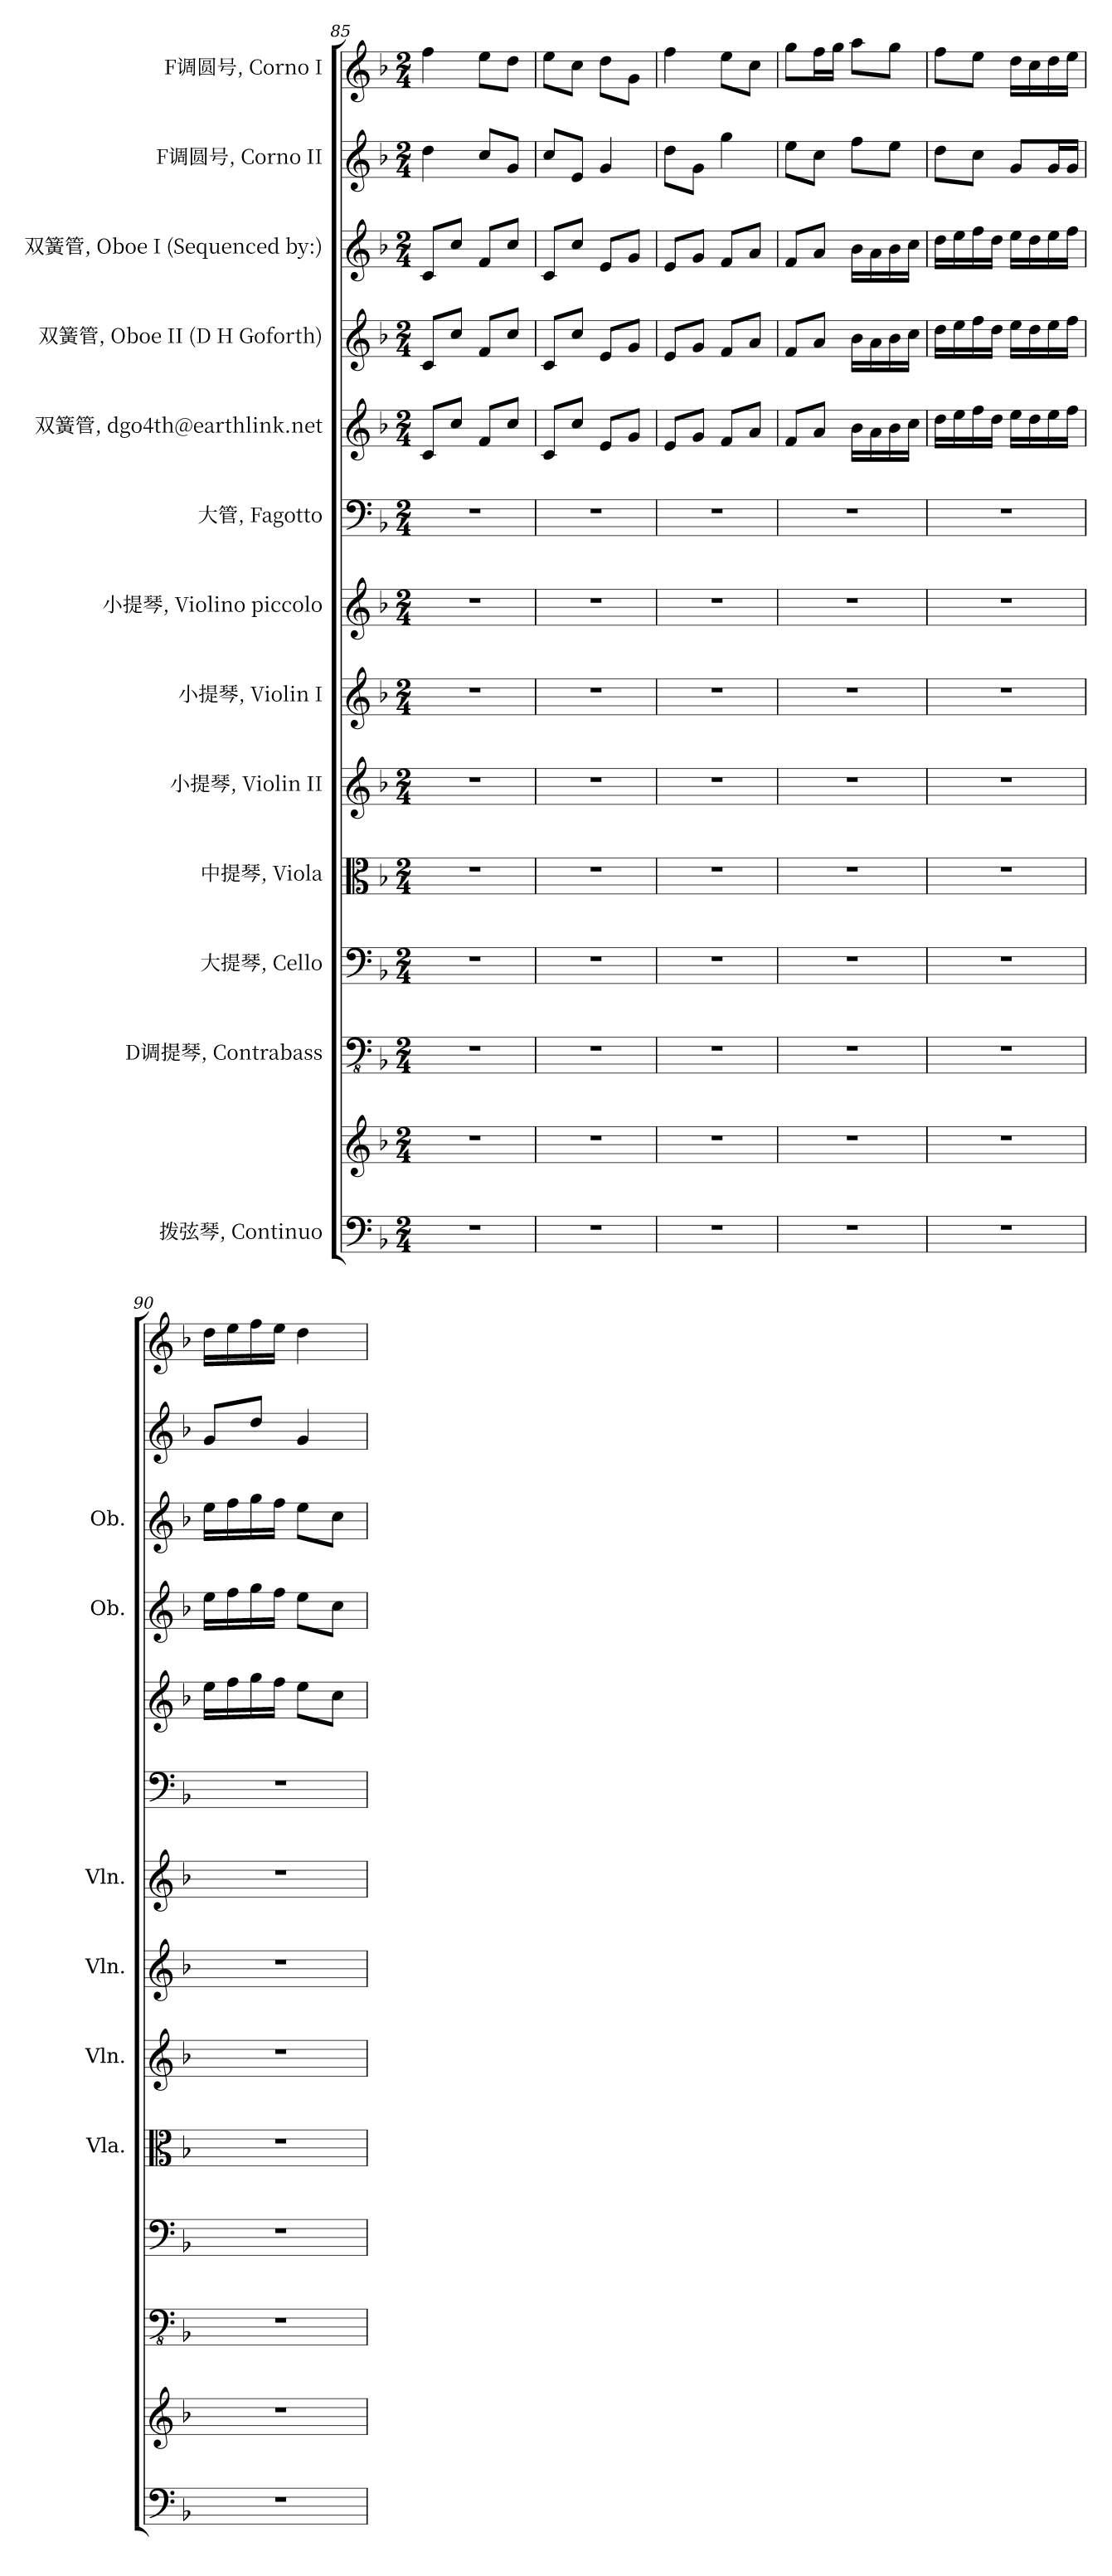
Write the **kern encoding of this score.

**kern	**kern	**kern	**kern	**kern	**kern	**kern	**kern	**kern	**kern	**kern	**kern	**kern	**kern
*part13	*part13	*part12	*part11	*part10	*part9	*part8	*part7	*part6	*part5	*part4	*part3	*part2	*part1
*staff14	*staff13	*staff12	*staff11	*staff10	*staff9	*staff8	*staff7	*staff6	*staff5	*staff4	*staff3	*staff2	*staff1
*I"拨弦琴, Continuo	*	*I"D调提琴, Contrabass	*I"大提琴, Cello	*I"中提琴, Viola	*I"小提琴, Violin II	*I"小提琴, Violin I	*I"小提琴, Violino piccolo	*I"大管, Fagotto	*I"双簧管, dgo4th@earthlink.net	*I"双簧管, Oboe II (D H Goforth)	*I"双簧管, Oboe I (Sequenced by:)	*I"F调圆号, Corno II	*I"F调圆号, Corno I
*	*	*	*	*I'Vla.	*I'Vln.	*I'Vln.	*I'Vln.	*	*	*I'Ob.	*I'Ob.	*	*
*clefF4	*clefG2	*clefFv4	*clefF4	*clefC3	*clefG2	*clefG2	*clefG2	*clefF4	*clefG2	*clefG2	*clefG2	*clefG2	*clefG2
*	*	*ITrd7c12	*	*	*	*	*	*	*	*	*	*ITrd4c7	*ITrd4c7
*k[b-]	*k[b-]	*k[b-]	*k[b-]	*k[b-]	*k[b-]	*k[b-]	*k[b-]	*k[b-]	*k[b-]	*k[b-]	*k[b-]	*k[b-e-]	*k[b-e-]
*M2/4	*M2/4	*M2/4	*M2/4	*M2/4	*M2/4	*M2/4	*M2/4	*M2/4	*M2/4	*M2/4	*M2/4	*M2/4	*M2/4
=85	=85	=85	=85	=85	=85	=85	=85	=85	=85	=85	=85	=85	=85
2r	2r	2r	2r	2r	2r	2r	2r	2r	8c/L	8c/L	8c/L	4g\	4b-\
.	.	.	.	.	.	.	.	.	8cc/J	8cc/J	8cc/J	.	.
.	.	.	.	.	.	.	.	.	8f/L	8f/L	8f/L	8f/L	8a\L
.	.	.	.	.	.	.	.	.	8cc/J	8cc/J	8cc/J	8c/J	8g\J
=86	=86	=86	=86	=86	=86	=86	=86	=86	=86	=86	=86	=86	=86
2r	2r	2r	2r	2r	2r	2r	2r	2r	8c/L	8c/L	8c/L	8f/L	8a\L
.	.	.	.	.	.	.	.	.	8cc/J	8cc/J	8cc/J	8A/J	8f\J
.	.	.	.	.	.	.	.	.	8e/L	8e/L	8e/L	4c/	8g\L
.	.	.	.	.	.	.	.	.	8g/J	8g/J	8g/J	.	8c\J
!!LO:PB:g=z
=87	=87	=87	=87	=87	=87	=87	=87	=87	=87	=87	=87	=87	=87
2r	2r	2r	2r	2r	2r	2r	2r	2r	8e/L	8e/L	8e/L	8g\L	4b-\
.	.	.	.	.	.	.	.	.	8g/J	8g/J	8g/J	8c\J	.
.	.	.	.	.	.	.	.	.	8f/L	8f/L	8f/L	4cc\	8a\L
.	.	.	.	.	.	.	.	.	8a/J	8a/J	8a/J	.	8f\J
=88	=88	=88	=88	=88	=88	=88	=88	=88	=88	=88	=88	=88	=88
2r	2r	2r	2r	2r	2r	2r	2r	2r	8f/L	8f/L	8f/L	8a\L	8cc\L
.	.	.	.	.	.	.	.	.	8a/J	8a/J	8a/J	8f\J	16b-\L
.	.	.	.	.	.	.	.	.	.	.	.	.	16cc\JJ
.	.	.	.	.	.	.	.	.	16b-\LL	16b-\LL	16b-\LL	8b-\L	8dd\L
.	.	.	.	.	.	.	.	.	16a\	16a\	16a\	.	.
.	.	.	.	.	.	.	.	.	16b-\	16b-\	16b-\	8a\J	8cc\J
.	.	.	.	.	.	.	.	.	16cc\JJ	16cc\JJ	16cc\JJ	.	.
=89	=89	=89	=89	=89	=89	=89	=89	=89	=89	=89	=89	=89	=89
2r	2r	2r	2r	2r	2r	2r	2r	2r	16dd\LL	16dd\LL	16dd\LL	8g\L	8b-\L
.	.	.	.	.	.	.	.	.	16ee\	16ee\	16ee\	.	.
.	.	.	.	.	.	.	.	.	16ff\	16ff\	16ff\	8f\J	8a\J
.	.	.	.	.	.	.	.	.	16dd\JJ	16dd\JJ	16dd\JJ	.	.
.	.	.	.	.	.	.	.	.	16ee\LL	16ee\LL	16ee\LL	8c/L	16g\LL
.	.	.	.	.	.	.	.	.	16dd\	16dd\	16dd\	.	16f\
.	.	.	.	.	.	.	.	.	16ee\	16ee\	16ee\	16c/L	16g\
.	.	.	.	.	.	.	.	.	16ff\JJ	16ff\JJ	16ff\JJ	16c/JJ	16a\JJ
=90	=90	=90	=90	=90	=90	=90	=90	=90	=90	=90	=90	=90	=90
2r	2r	2r	2r	2r	2r	2r	2r	2r	16ee\LL	16ee\LL	16ee\LL	8c/L	16g\LL
.	.	.	.	.	.	.	.	.	16ff\	16ff\	16ff\	.	16a\
.	.	.	.	.	.	.	.	.	16gg\	16gg\	16gg\	8g/J	16b-\
.	.	.	.	.	.	.	.	.	16ff\JJ	16ff\JJ	16ff\JJ	.	16a\JJ
.	.	.	.	.	.	.	.	.	8ee\L	8ee\L	8ee\L	4c/	4g\
.	.	.	.	.	.	.	.	.	8cc\J	8cc\J	8cc\J	.	.
=	=	=	=	=	=	=	=	=	=	=	=	=	=
*-	*-	*-	*-	*-	*-	*-	*-	*-	*-	*-	*-	*-	*-
